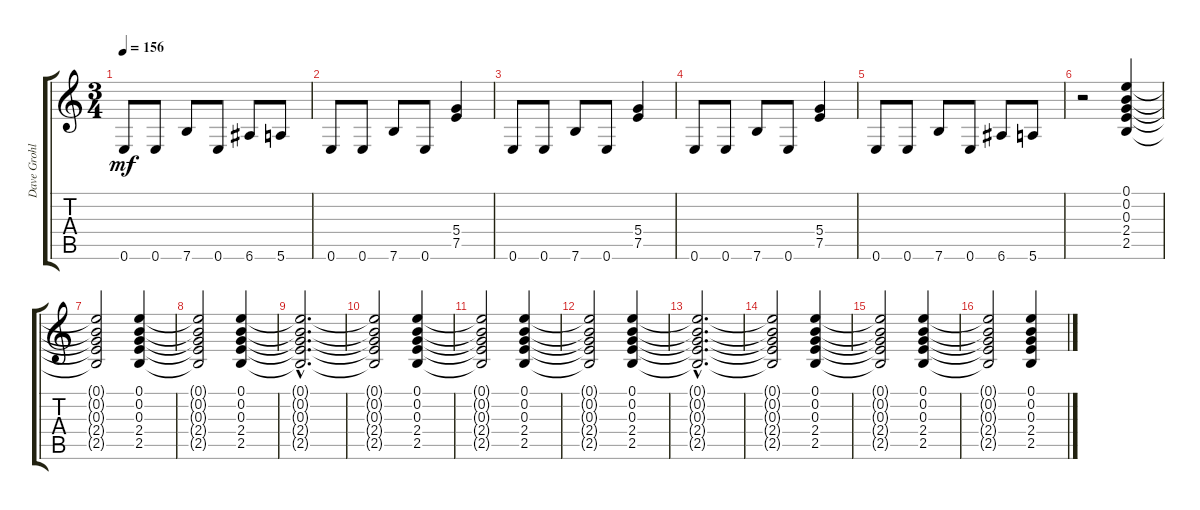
\track ("Dave Grohl" "Dave Grohl") {instrument electricguitarclean}
\staff {score tabs}
\tuning (E4 B3 G3 D3 A2 E2) {hide}
\ts (3 4)
\tempo 156
\clef g2
\ks c
0.6.8{dy mf} 0.6.8 7.6.8 0.6.8 6.6.8 5.6.8 |
0.6.8 0.6.8 7.6.8 0.6.8 (5.4 7.5).4 |
0.6.8 0.6.8 7.6.8 0.6.8 (5.4 7.5).4 |
0.6.8 0.6.8 7.6.8 0.6.8 (5.4 7.5).4 |
0.6.8 0.6.8 7.6.8 0.6.8 6.6.8 5.6.8 |
r.2 (0.1 0.2 0.3 2.4 2.5).4 |
(0.1{t} 0.2{t} 0.3{t} 2.4{t} 2.5{t}).2 (0.1 0.2 0.3 2.4 2.5).4 |
(0.1{t} 0.2{t} 0.3{t} 2.4{t} 2.5{t}).2 (0.1 0.2 0.3 2.4 2.5).4 |
(0.1{hac t} 0.2{hac t} 0.3{hac t} 2.4{hac t} 2.5{hac t}).2{d} |
(0.1{t} 0.2{t} 0.3{t} 2.4{t} 2.5{t}).2 (0.1 0.2 0.3 2.4 2.5).4 |
(0.1{t} 0.2{t} 0.3{t} 2.4{t} 2.5{t}).2 (0.1 0.2 0.3 2.4 2.5).4 |
(0.1{t} 0.2{t} 0.3{t} 2.4{t} 2.5{t}).2 (0.1 0.2 0.3 2.4 2.5).4 |
(0.1{hac t} 0.2{hac t} 0.3{hac t} 2.4{hac t} 2.5{hac t}).2{d} |
(0.1{t} 0.2{t} 0.3{t} 2.4{t} 2.5{t}).2 (0.1 0.2 0.3 2.4 2.5).4 |
(0.1{t} 0.2{t} 0.3{t} 2.4{t} 2.5{t}).2 (0.1 0.2 0.3 2.4 2.5).4 |
(0.1{t} 0.2{t} 0.3{t} 2.4{t} 2.5{t}).2 (0.1 0.2 0.3 2.4 2.5).4
